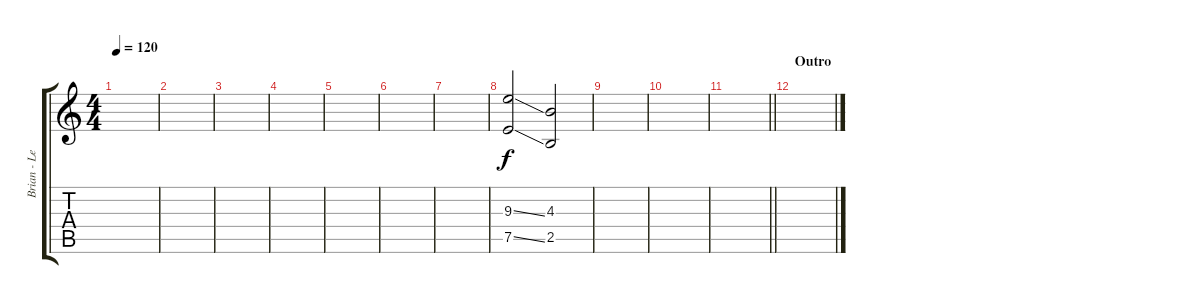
\track ("Brian - Lead Guitar II" "Brian - Le") {instrument electricguitarjazz}
\staff {score tabs}
\tuning (E4 B3 G3 D3 A2 D2) {hide}
\ts (4 4)
\tempo 120
\clef g2
\ks c
|
|
|
|
|
|
|
(9.3{ss} 7.5{ss}).2{volume 16 balance 8} (4.3 2.5).2 |
|
|
\barLineRight lightlight
|
\section ("" "Outro")
